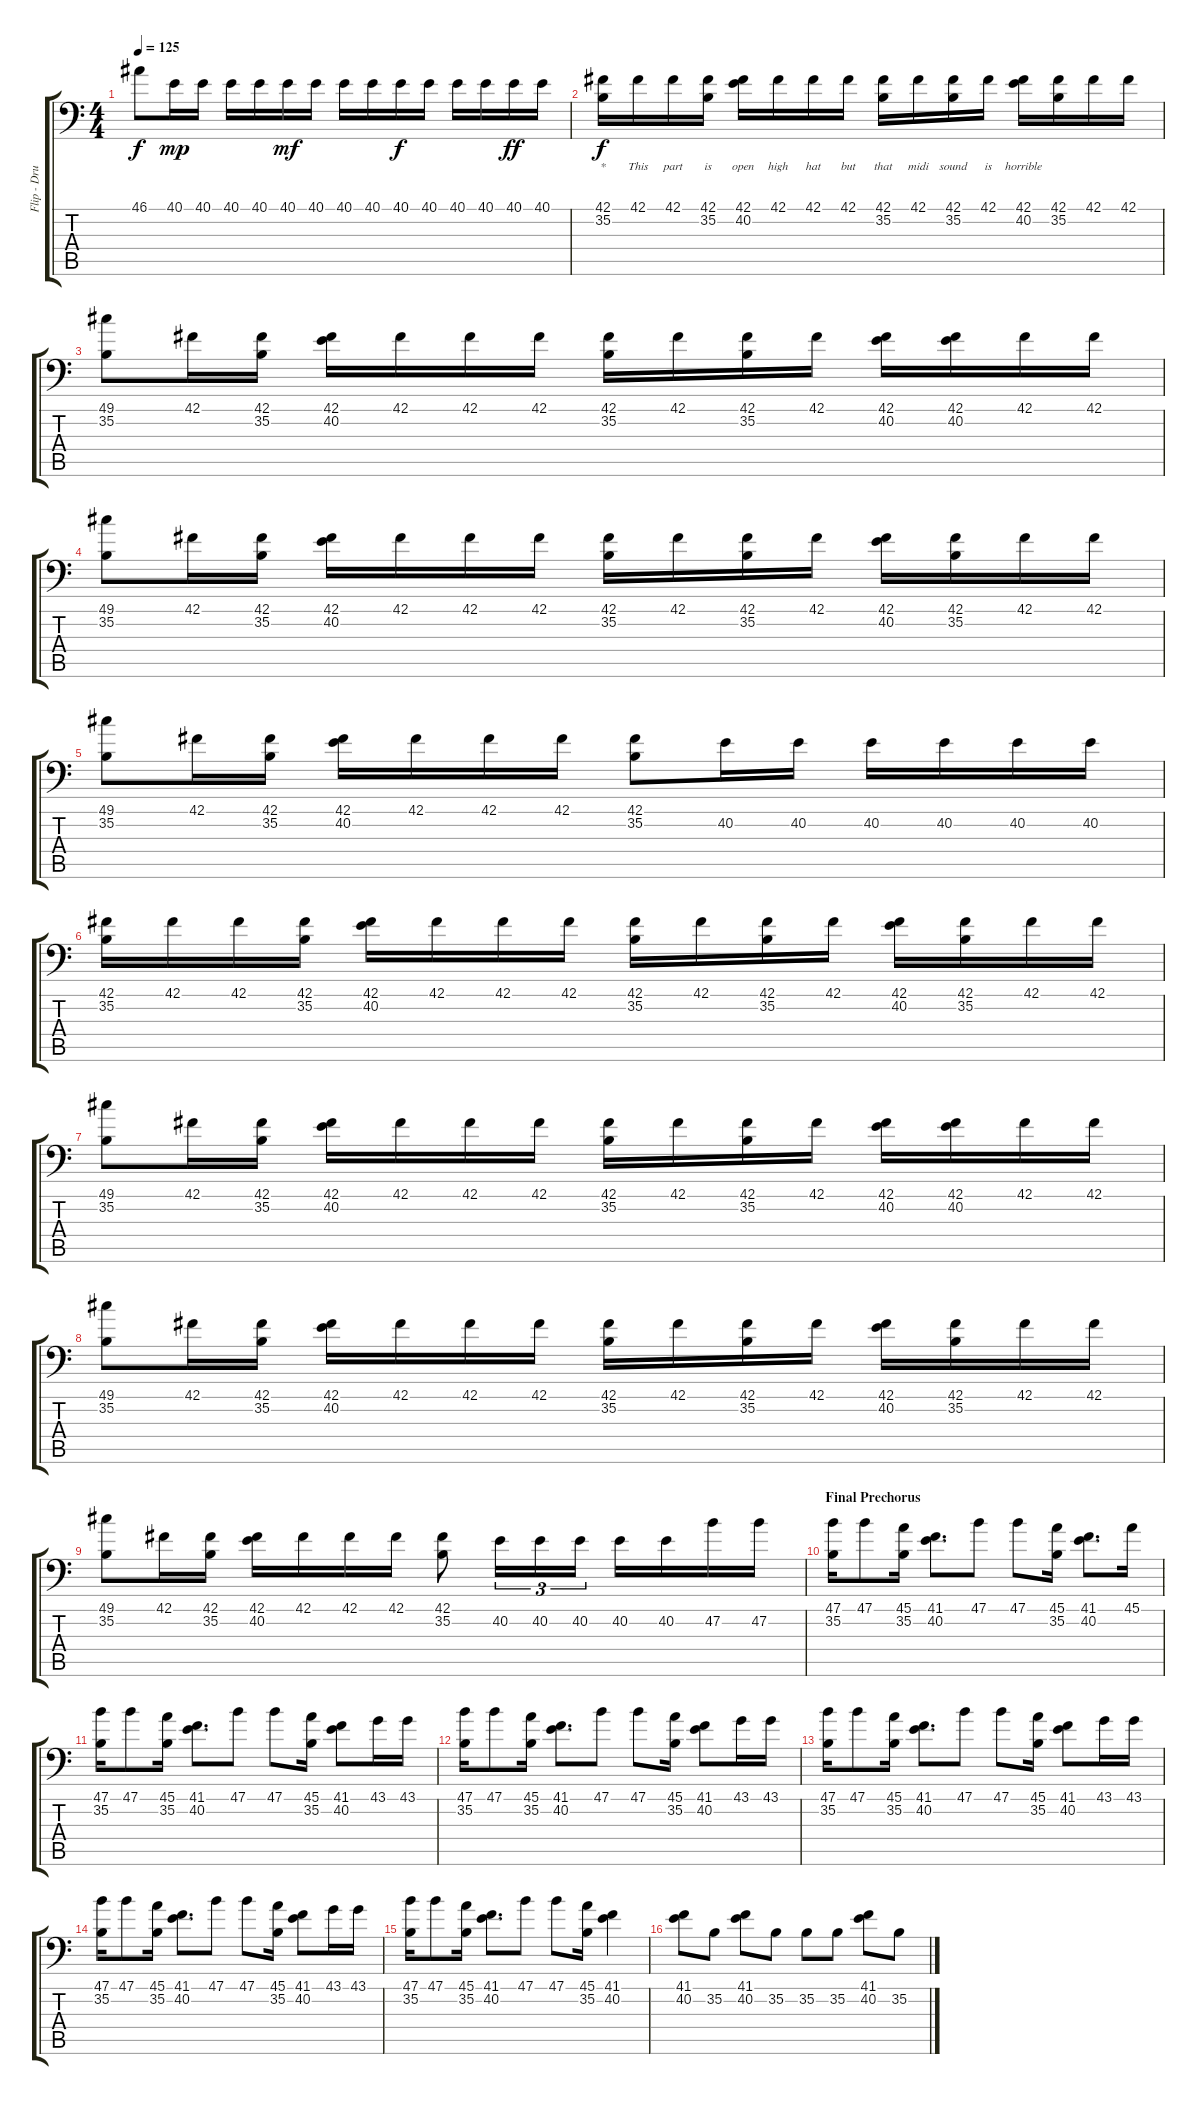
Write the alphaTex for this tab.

\track ("Flip - Drums" "Flip - Dru") {instrument acousticgrandpiano}
\staff {score tabs}
\tuning (C-1 C-1 C-1 C-1 C-1 C-1) {hide}
\ts (4 4)
\tempo 125
\clef f4
\ks c
46.1.8{dy f} 40.1.16{dy mp} 40.1.16 40.1.16 40.1.16 40.1.16{dy mf} 40.1.16 40.1.16 40.1.16 40.1.16{dy f} 40.1.16 40.1.16 40.1.16 40.1.16{dy ff} 40.1.16 |
(42.1 35.2).16{lyrics (0 "*") lyrics (1 "") lyrics (2 "") lyrics (3 "") lyrics (4 "") dy f} 42.1.16{lyrics (0 "This") lyrics (1 "") lyrics (2 "") lyrics (3 "") lyrics (4 "")} 42.1.16{lyrics (0 "part") lyrics (1 "") lyrics (2 "") lyrics (3 "") lyrics (4 "")} (42.1 35.2).16{lyrics (0 "is") lyrics (1 "") lyrics (2 "") lyrics (3 "") lyrics (4 "")} (42.1 40.2).16{lyrics (0 "open") lyrics (1 "") lyrics (2 "") lyrics (3 "") lyrics (4 "")} 42.1.16{lyrics (0 "high") lyrics (1 "") lyrics (2 "") lyrics (3 "") lyrics (4 "")} 42.1.16{lyrics (0 "hat") lyrics (1 "") lyrics (2 "") lyrics (3 "") lyrics (4 "")} 42.1.16{lyrics (0 "but") lyrics (1 "") lyrics (2 "") lyrics (3 "") lyrics (4 "")} (42.1 35.2).16{lyrics (0 "that") lyrics (1 "") lyrics (2 "") lyrics (3 "") lyrics (4 "")} 42.1.16{lyrics (0 "midi") lyrics (1 "") lyrics (2 "") lyrics (3 "") lyrics (4 "")} (42.1 35.2).16{lyrics (0 "sound") lyrics (1 "") lyrics (2 "") lyrics (3 "") lyrics (4 "")} 42.1.16{lyrics (0 "is") lyrics (1 "") lyrics (2 "") lyrics (3 "") lyrics (4 "")} (42.1 40.2).16{lyrics (0 "horrible") lyrics (1 "") lyrics (2 "") lyrics (3 "") lyrics (4 "")} (42.1 35.2).16 42.1.16 42.1.16 |
(49.1 35.2).8 42.1.16 (42.1 35.2).16 (42.1 40.2).16 42.1.16 42.1.16 42.1.16 (42.1 35.2).16 42.1.16 (42.1 35.2).16 42.1.16 (42.1 40.2).16 (42.1 40.2).16 42.1.16 42.1.16 |
(49.1 35.2).8 42.1.16 (42.1 35.2).16 (42.1 40.2).16 42.1.16 42.1.16 42.1.16 (42.1 35.2).16 42.1.16 (42.1 35.2).16 42.1.16 (42.1 40.2).16 (42.1 35.2).16 42.1.16 42.1.16 |
(49.1 35.2).8 42.1.16 (42.1 35.2).16 (42.1 40.2).16 42.1.16 42.1.16 42.1.16 (42.1 35.2).8 40.2.16 40.2.16 40.2.16 40.2.16 40.2.16 40.2.16 |
(42.1 35.2).16 42.1.16 42.1.16 (42.1 35.2).16 (42.1 40.2).16 42.1.16 42.1.16 42.1.16 (42.1 35.2).16 42.1.16 (42.1 35.2).16 42.1.16 (42.1 40.2).16 (42.1 35.2).16 42.1.16 42.1.16 |
(49.1 35.2).8 42.1.16 (42.1 35.2).16 (42.1 40.2).16 42.1.16 42.1.16 42.1.16 (42.1 35.2).16 42.1.16 (42.1 35.2).16 42.1.16 (42.1 40.2).16 (42.1 40.2).16 42.1.16 42.1.16 |
(49.1 35.2).8 42.1.16 (42.1 35.2).16 (42.1 40.2).16 42.1.16 42.1.16 42.1.16 (42.1 35.2).16 42.1.16 (42.1 35.2).16 42.1.16 (42.1 40.2).16 (42.1 35.2).16 42.1.16 42.1.16 |
(49.1 35.2).8 42.1.16 (42.1 35.2).16 (42.1 40.2).16 42.1.16 42.1.16 42.1.16 (42.1 35.2).8 40.2.16{tu (3 2)} 40.2.16{tu (3 2)} 40.2.16{tu (3 2)} 40.2.16 40.2.16 47.2.16 47.2.16 |
\section ("" "Final Prechorus")
(47.1 35.2).16 47.1.8 (45.1 35.2).16 (41.1 40.2).8{d} 47.1.8 47.1.8 (45.1 35.2).16 (41.1 40.2).8{d} 45.1.16 |
(47.1 35.2).16 47.1.8 (45.1 35.2).16 (41.1 40.2).8{d} 47.1.8 47.1.8 (45.1 35.2).16 (41.1 40.2).8 43.1.16 43.1.16 |
(47.1 35.2).16 47.1.8 (45.1 35.2).16 (41.1 40.2).8{d} 47.1.8 47.1.8 (45.1 35.2).16 (41.1 40.2).8 43.1.16 43.1.16 |
(47.1 35.2).16 47.1.8 (45.1 35.2).16 (41.1 40.2).8{d} 47.1.8 47.1.8 (45.1 35.2).16 (41.1 40.2).8 43.1.16 43.1.16 |
(47.1 35.2).16 47.1.8 (45.1 35.2).16 (41.1 40.2).8{d} 47.1.8 47.1.8 (45.1 35.2).16 (41.1 40.2).8 43.1.16 43.1.16 |
(47.1 35.2).16 47.1.8 (45.1 35.2).16 (41.1 40.2).8{d} 47.1.8 47.1.8 (45.1 35.2).16 (41.1 40.2).4 |
(41.1 40.2).8 35.2.8 (41.1 40.2).8 35.2.8 35.2.8 35.2.8 (41.1 40.2).8 35.2.8
